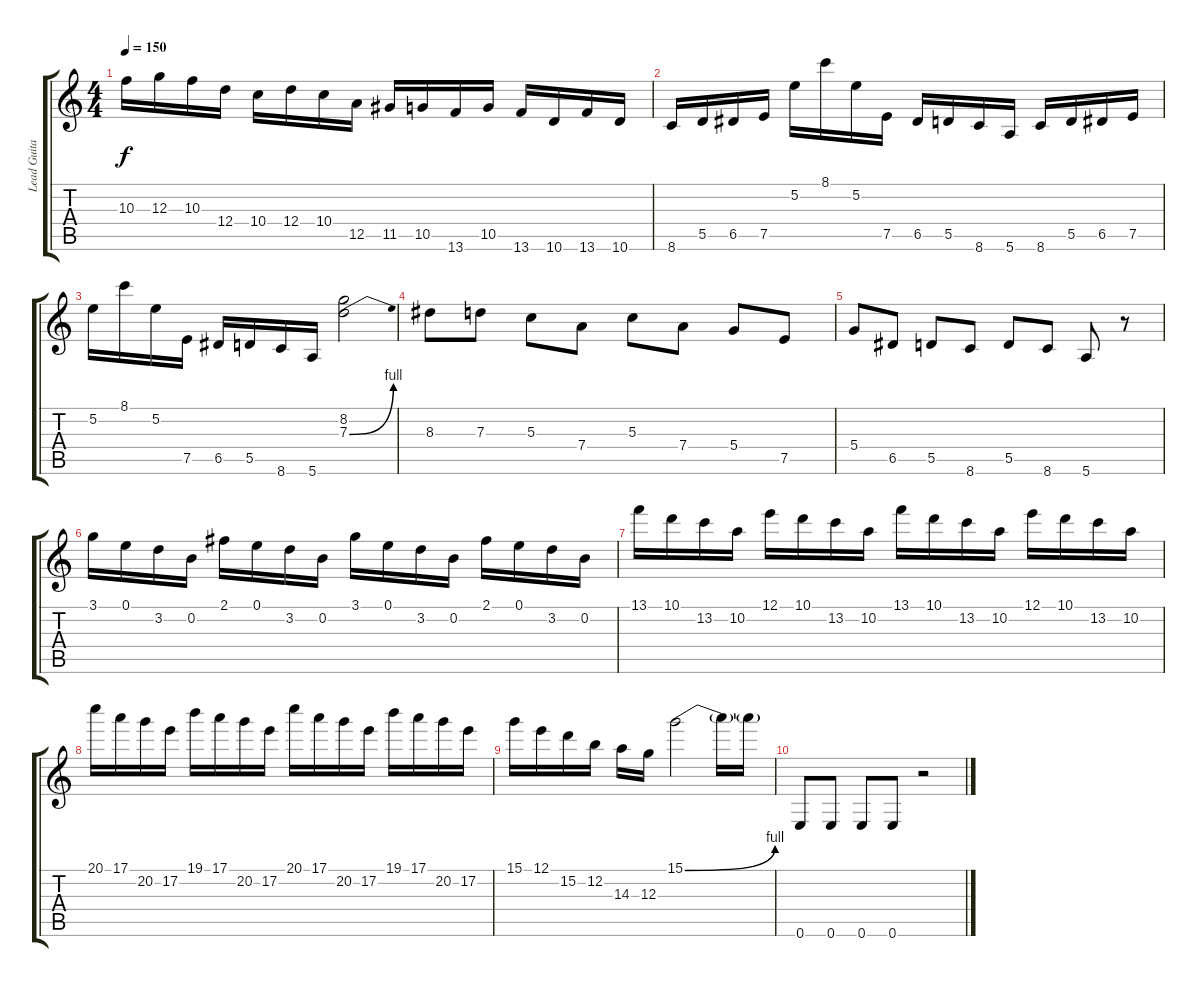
\track ("Lead Guitar" "Lead Guita") {instrument distortionguitar}
\staff {score tabs}
\tuning (E4 B3 G3 D3 A2 E2) {hide}
\ts (4 4)
\tempo 150
\clef g2
\ks c
10.3.16{dy f} 12.3.16 10.3.16 12.4.16 10.4.16 12.4.16 10.4.16 12.5.16 11.5.16 10.5.16 13.6.16 10.5.16 13.6.16 10.6.16 13.6.16 10.6.16 |
8.6.16 5.5.16 6.5.16 7.5.16 5.2.16 8.1.16 5.2.16 7.5.16 6.5.16 5.5.16 8.6.16 5.6.16 8.6.16 5.5.16 6.5.16 7.5.16 |
5.2.16 8.1.16 5.2.16 7.5.16 6.5.16 5.5.16 8.6.16 5.6.16 (8.2 7.3{be (bend 0 0 60 4)}).2 |
8.3.8 7.3.8 5.3.8 7.4.8 5.3.8 7.4.8 5.4.8 7.5.8 |
5.4.8 6.5.8 5.5.8 8.6.8 5.5.8 8.6.8 5.6.8 r.8 |
3.1.16 0.1.16 3.2.16 0.2.16 2.1.16 0.1.16 3.2.16 0.2.16 3.1.16 0.1.16 3.2.16 0.2.16 2.1.16 0.1.16 3.2.16 0.2.16 |
13.1.16 10.1.16 13.2.16 10.2.16 12.1.16 10.1.16 13.2.16 10.2.16 13.1.16 10.1.16 13.2.16 10.2.16 12.1.16 10.1.16 13.2.16 10.2.16 |
20.1.16 17.1.16 20.2.16 17.2.16 19.1.16 17.1.16 20.2.16 17.2.16 20.1.16 17.1.16 20.2.16 17.2.16 19.1.16 17.1.16 20.2.16 17.2.16 |
15.1.16 12.1.16 15.2.16 12.2.16 14.3.16 12.3.16 15.1{be (bend 0 0 60 4)}.2 15.1{t}.16 15.1{t}.16 |
0.6.8 0.6.8 0.6.8 0.6.8 r.2
